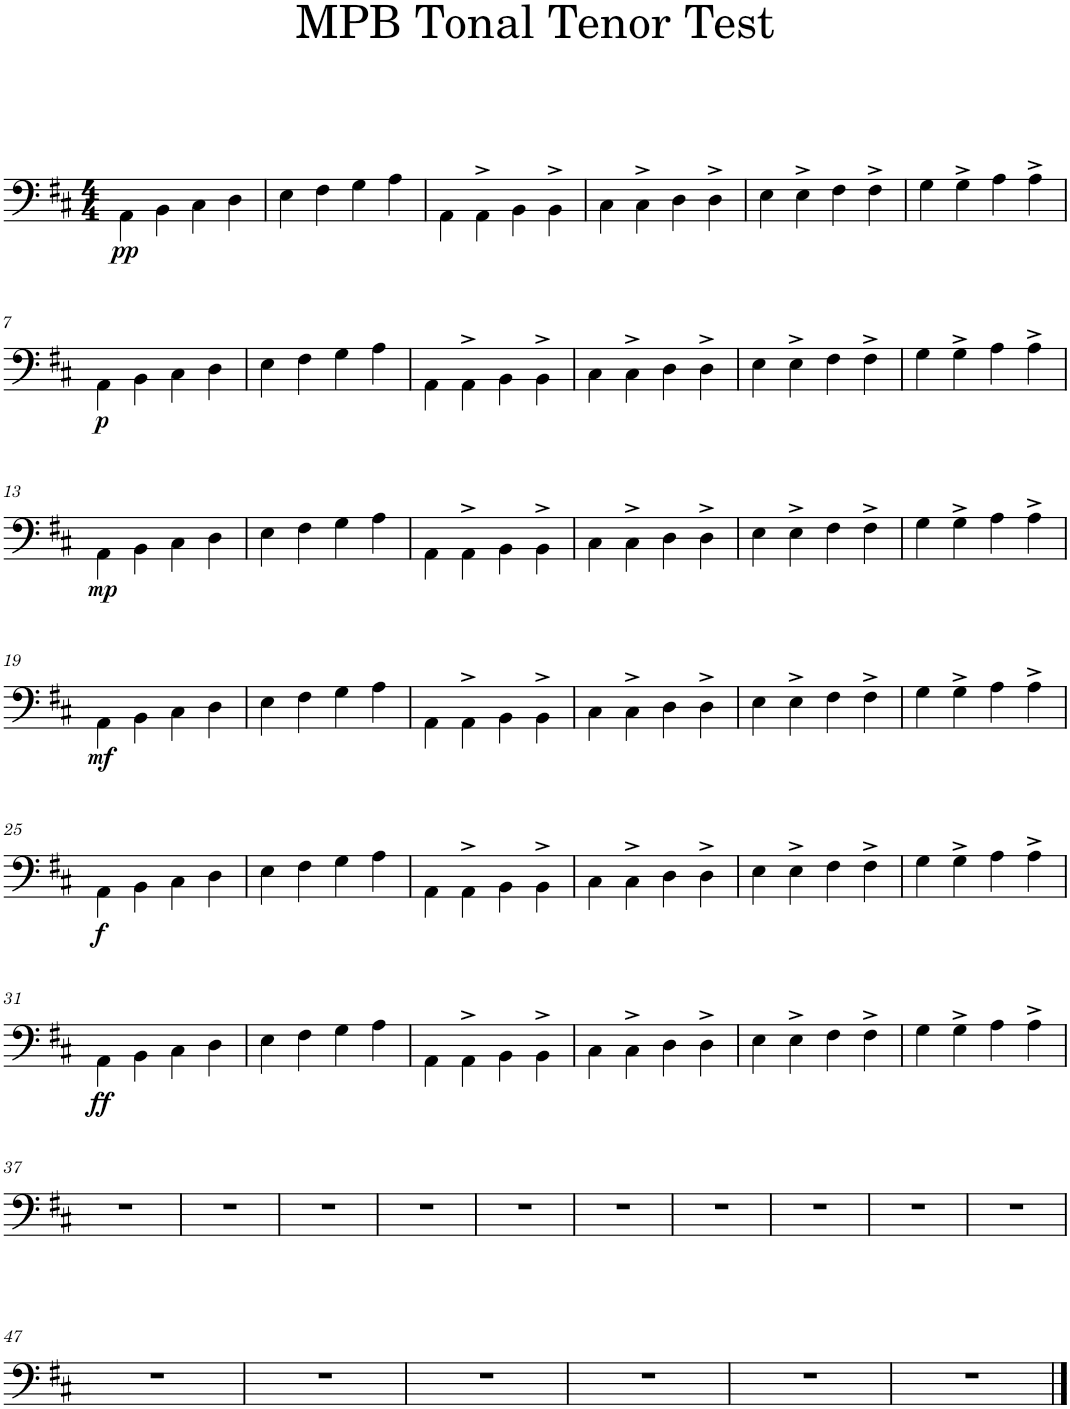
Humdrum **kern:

**kern	**dynam
*part1	*part1
*staff1	*staff1
*I"Tenors (tonal)	*
*I'T	*
*clefF4	*
*Trd1c2	*
*k[f#c#]	*
*M4/4	*
=1	=1
!	!LO:DY:b
4AA\	pp
4BB\	.
4C#\	.
4D\	.
=2	=2
4E\	.
4F#\	.
4G\	.
4A\	.
=3	=3
4AA\	.
4AA^\	.
4BB\	.
4BB^\	.
=4	=4
4C#\	.
4C#^\	.
4D\	.
4D^\	.
=5	=5
4E\	.
4E^\	.
4F#\	.
4F#^\	.
=6	=6
4G\	.
4G^\	.
4A\	.
4A^\	.
!!LO:LB:g=z
=7	=7
!	!LO:DY:b
4AA\	p
4BB\	.
4C#\	.
4D\	.
=8	=8
4E\	.
4F#\	.
4G\	.
4A\	.
=9	=9
4AA\	.
4AA^\	.
4BB\	.
4BB^\	.
=10	=10
4C#\	.
4C#^\	.
4D\	.
4D^\	.
=11	=11
4E\	.
4E^\	.
4F#\	.
4F#^\	.
=12	=12
4G\	.
4G^\	.
4A\	.
4A^\	.
!!LO:LB:g=z
=13	=13
!	!LO:DY:b
4AA\	mp
4BB\	.
4C#\	.
4D\	.
=14	=14
4E\	.
4F#\	.
4G\	.
4A\	.
=15	=15
4AA\	.
4AA^\	.
4BB\	.
4BB^\	.
=16	=16
4C#\	.
4C#^\	.
4D\	.
4D^\	.
=17	=17
4E\	.
4E^\	.
4F#\	.
4F#^\	.
=18	=18
4G\	.
4G^\	.
4A\	.
4A^\	.
!!LO:LB:g=z
=19	=19
!	!LO:DY:b
4AA\	mf
4BB\	.
4C#\	.
4D\	.
=20	=20
4E\	.
4F#\	.
4G\	.
4A\	.
=21	=21
4AA\	.
4AA^\	.
4BB\	.
4BB^\	.
=22	=22
4C#\	.
4C#^\	.
4D\	.
4D^\	.
=23	=23
4E\	.
4E^\	.
4F#\	.
4F#^\	.
=24	=24
4G\	.
4G^\	.
4A\	.
4A^\	.
!!LO:LB:g=z
=25	=25
!	!LO:DY:b
4AA\	f
4BB\	.
4C#\	.
4D\	.
=26	=26
4E\	.
4F#\	.
4G\	.
4A\	.
=27	=27
4AA\	.
4AA^\	.
4BB\	.
4BB^\	.
=28	=28
4C#\	.
4C#^\	.
4D\	.
4D^\	.
=29	=29
4E\	.
4E^\	.
4F#\	.
4F#^\	.
=30	=30
4G\	.
4G^\	.
4A\	.
4A^\	.
!!LO:LB:g=z
=31	=31
!	!LO:DY:b
4AA\	ff
4BB\	.
4C#\	.
4D\	.
=32	=32
4E\	.
4F#\	.
4G\	.
4A\	.
=33	=33
4AA\	.
4AA^\	.
4BB\	.
4BB^\	.
=34	=34
4C#\	.
4C#^\	.
4D\	.
4D^\	.
=35	=35
4E\	.
4E^\	.
4F#\	.
4F#^\	.
=36	=36
4G\	.
4G^\	.
4A\	.
4A^\	.
!!LO:LB:g=z
=37	=37
1r	.
=38	=38
1r	.
=39	=39
1r	.
=40	=40
1r	.
=41	=41
1r	.
=42	=42
1r	.
=43	=43
1r	.
=44	=44
1r	.
=45	=45
1r	.
=46	=46
1r	.
!!LO:LB:g=z
=47	=47
1r	.
=48	=48
1r	.
=49	=49
1r	.
=50	=50
1r	.
=51	=51
1r	.
=52	=52
1r	.
==	==
*-	*-
